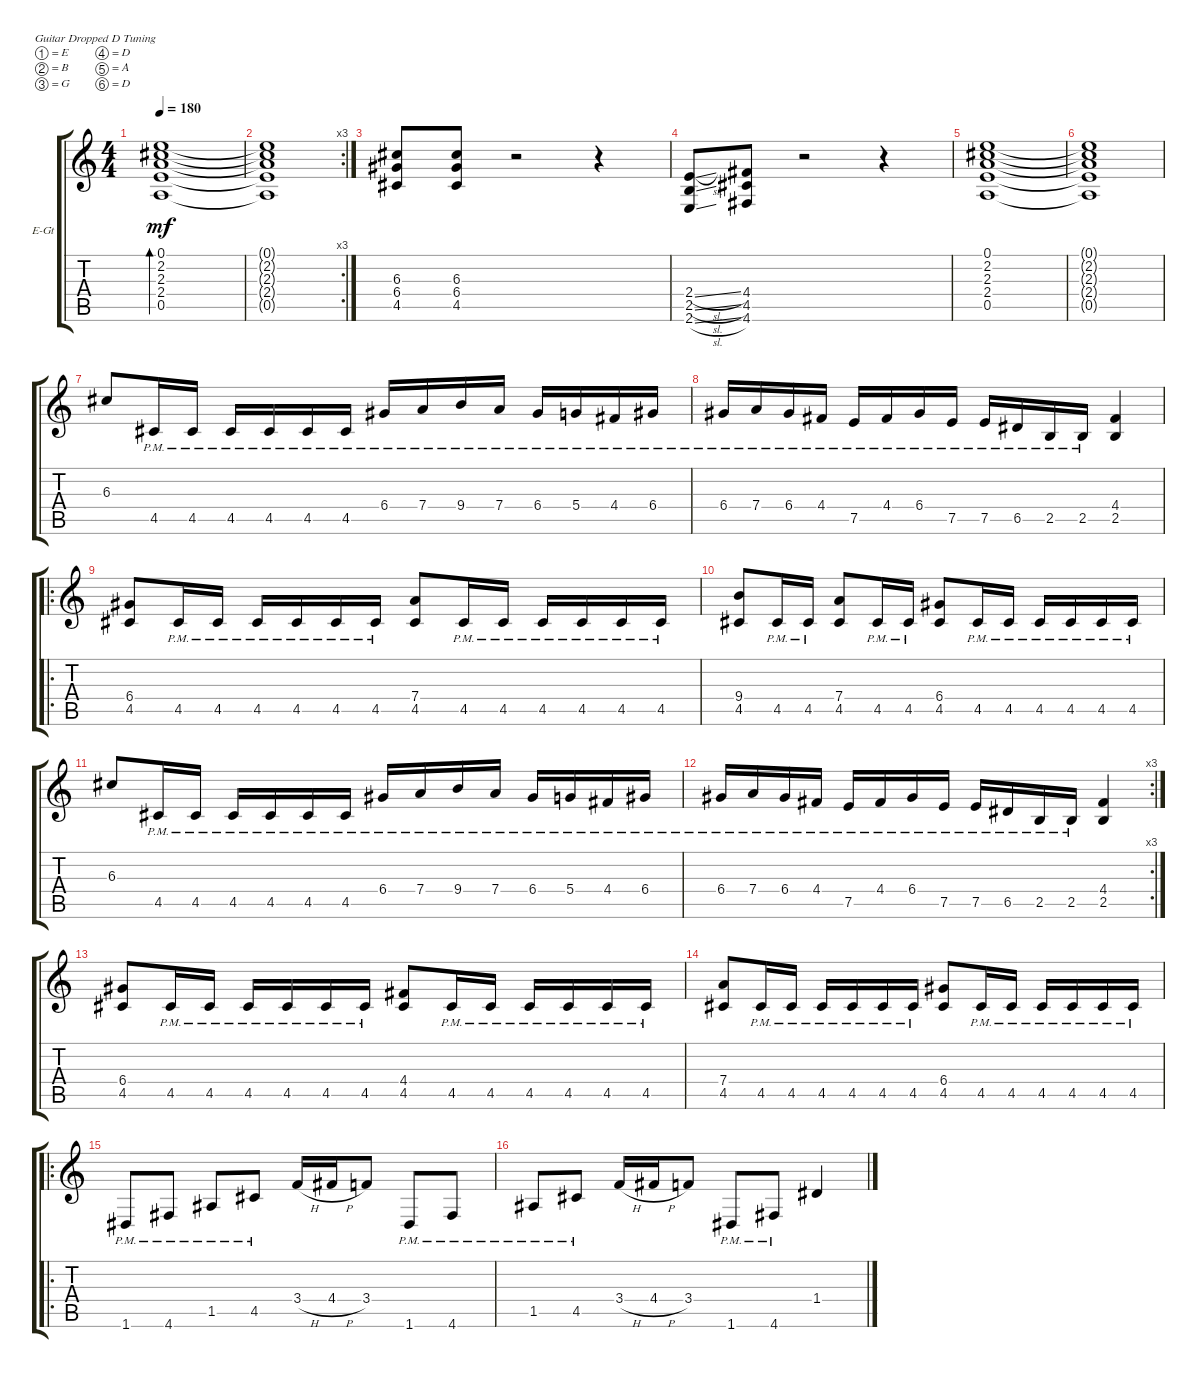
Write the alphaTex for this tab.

\defaultSystemsLayout 4
\bracketExtendMode groupsimilarinstruments
\firstSystemTrackNameOrientation horizontal
\otherSystemsTrackNameOrientation horizontal
\track ("Electric Guitar" "E-Gt") {instrument distortionguitar}
\staff {score tabs}
\tuning (E4 B3 G3 D3 A2 D2)
\ts (4 4)
\tempo 180
\clef g2
\ks c
(0.1 2.2 2.3 2.4 0.5).1{bd 237 dy mf} |
\rc 3
(0.1{t} 2.2{t} 2.3{t} 2.4{t} 0.5{t}).1 |
(4.5 6.4 6.3).8 (4.5 6.4 6.3).8 r.2 r.4 |
(2.6{sl} 2.5{sl} 2.4{sl}).8 (4.6 4.5 4.4).8 r.2 r.4 |
(0.1 2.2 2.3 2.4 0.5).1 |
(0.1{t} 2.2{t} 2.3{t} 2.4{t} 0.5{t}).1 |
6.3.8 4.5{pm}.16 4.5{pm}.16 4.5{pm}.16 4.5{pm}.16 4.5{pm}.16 4.5{pm}.16 6.4{pm}.16 7.4{pm}.16 9.4{pm}.16 7.4{pm}.16 6.4{pm}.16 5.4{pm}.16 4.4{pm}.16 6.4{pm}.16 |
6.4{pm}.16 7.4{pm}.16 6.4{pm}.16 4.4{pm}.16 7.5{pm}.16 4.4{pm}.16 6.4{pm}.16 7.5{pm}.16 7.5{pm}.16 6.5{pm}.16 2.5{pm}.16 2.5{pm}.16 (2.5 4.4).4 |
\ro
(4.5 6.4).8 4.5{pm}.16 4.5{pm}.16 4.5{pm}.16 4.5{pm}.16 4.5{pm}.16 4.5{pm}.16 (7.4 4.5).8 4.5{pm}.16 4.5{pm}.16 4.5{pm}.16 4.5{pm}.16 4.5{pm}.16 4.5{pm}.16 |
(4.5 9.4).8 4.5{pm}.16 4.5{pm}.16 (4.5 7.4).8 4.5{pm}.16 4.5{pm}.16 (4.5 6.4).8 4.5{pm}.16 4.5{pm}.16 4.5{pm}.16 4.5{pm}.16 4.5{pm}.16 4.5{pm}.16 |
6.3.8 4.5{pm}.16 4.5{pm}.16 4.5{pm}.16 4.5{pm}.16 4.5{pm}.16 4.5{pm}.16 6.4{pm}.16 7.4{pm}.16 9.4{pm}.16 7.4{pm}.16 6.4{pm}.16 5.4{pm}.16 4.4{pm}.16 6.4{pm}.16 |
\rc 3
6.4{pm}.16 7.4{pm}.16 6.4{pm}.16 4.4{pm}.16 7.5{pm}.16 4.4{pm}.16 6.4{pm}.16 7.5{pm}.16 7.5{pm}.16 6.5{pm}.16 2.5{pm}.16 2.5{pm}.16 (2.5 4.4).4 |
(4.5 6.4).8 4.5{pm}.16 4.5{pm}.16 4.5{pm}.16 4.5{pm}.16 4.5{pm}.16 4.5{pm}.16 (4.5 4.4).8 4.5{pm}.16 4.5{pm}.16 4.5{pm}.16 4.5{pm}.16 4.5{pm}.16 4.5{pm}.16 |
(4.5 7.4).8 4.5{pm}.16 4.5{pm}.16 4.5{pm}.16 4.5{pm}.16 4.5{pm}.16 4.5{pm}.16 (4.5 6.4).8 4.5{pm}.16 4.5{pm}.16 4.5{pm}.16 4.5{pm}.16 4.5{pm}.16 4.5{pm}.16 |
\ro
1.6{pm}.8 4.6{pm}.8 1.5{pm}.8 4.5{pm}.8 3.4{h}.16 4.4{h}.16 3.4.8 1.6{pm}.8 4.6{pm}.8 |
1.5{pm}.8 4.5{pm}.8 3.4{h}.16 4.4{h}.16 3.4.8 1.6{pm}.8 4.6{pm}.8 1.4.4
